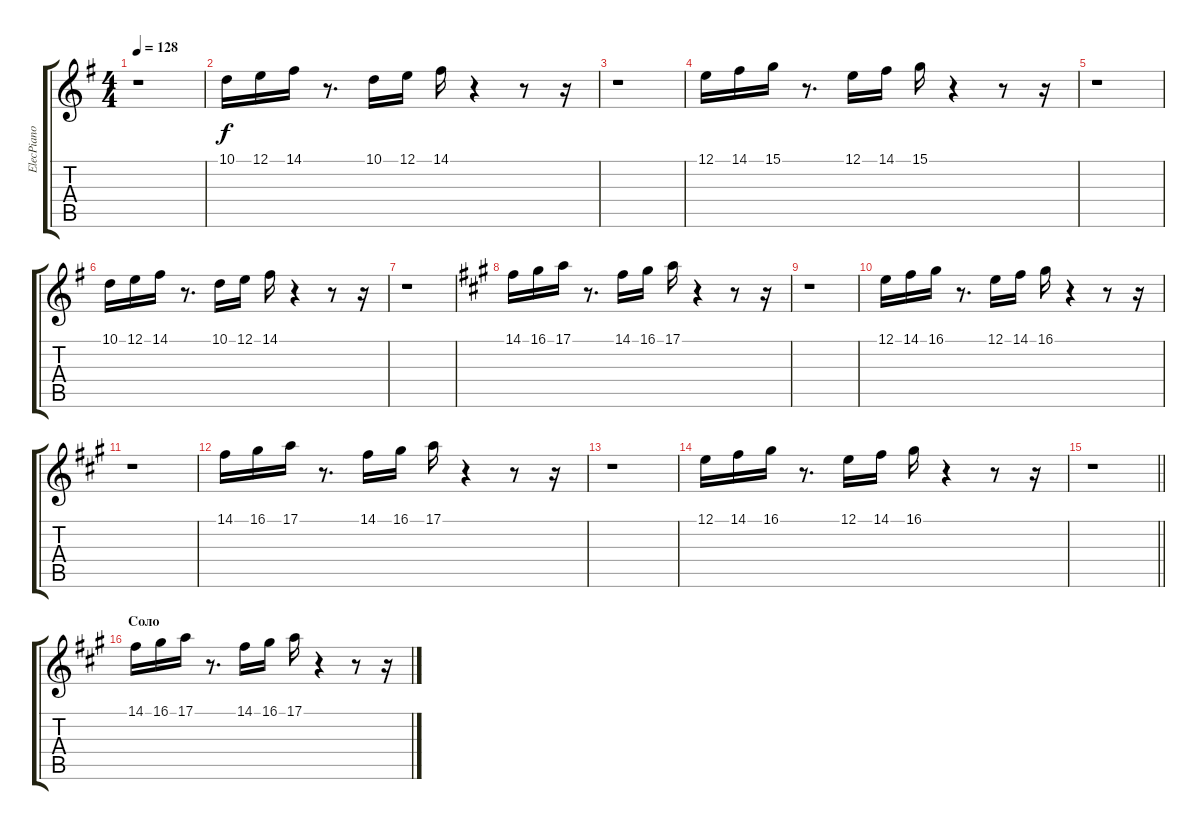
\track ("ElecPiano" "ElecPiano") {instrument electricpiano2}
\staff {score tabs}
\tuning (E4 B3 G3 D3 A2 E2) {hide}
\ts (4 4)
\tempo 128
\clef g2
\ks eminor
r.1{dy f} |
10.1.16 12.1.16 14.1.16 r.8{d} 10.1.16 12.1.16 14.1.16 r.4 r.8 r.16 |
r.1 |
12.1.16{volume 8 balance 16 instrument brasssection} 14.1.16 15.1.16 r.8{d} 12.1.16 14.1.16 15.1.16 r.4 r.8 r.16 |
r.1 |
10.1.16 12.1.16 14.1.16 r.8{d} 10.1.16 12.1.16 14.1.16 r.4 r.8 r.16 |
r.1 |
\ks f#minor
14.1.16{volume 8 balance 16 instrument brasssection} 16.1.16 17.1.16 r.8{d} 14.1.16 16.1.16 17.1.16 r.4 r.8 r.16 |
r.1 |
12.1.16 14.1.16 16.1.16 r.8{d} 12.1.16 14.1.16 16.1.16 r.4 r.8 r.16 |
r.1 |
14.1.16 16.1.16 17.1.16 r.8{d} 14.1.16 16.1.16 17.1.16 r.4 r.8 r.16 |
r.1 |
12.1.16 14.1.16 16.1.16 r.8{d} 12.1.16 14.1.16 16.1.16 r.4 r.8 r.16 |
\barLineRight lightlight
r.1 |
\section ("" "Соло")
14.1.16{volume 8 balance 16 instrument brasssection} 16.1.16 17.1.16 r.8{d} 14.1.16 16.1.16 17.1.16 r.4 r.8 r.16
